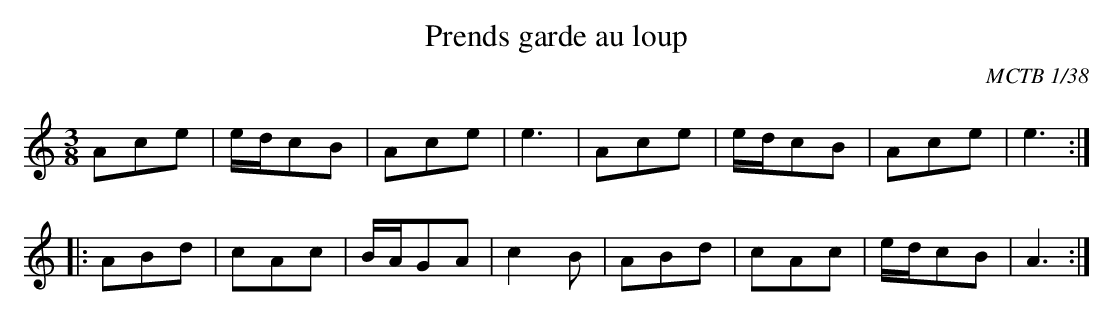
X:1
T:Prends garde au loup
C:MCTB 1/38
M:3/8
L:1/8
K:C
Ace|e/d/cB|Ace|e3|\
Ace|e/d/cB|Ace|e3:|
|:ABd|cAc|B/A/GA|c2B|\
ABd|cAc|e/d/cB|A3:|
